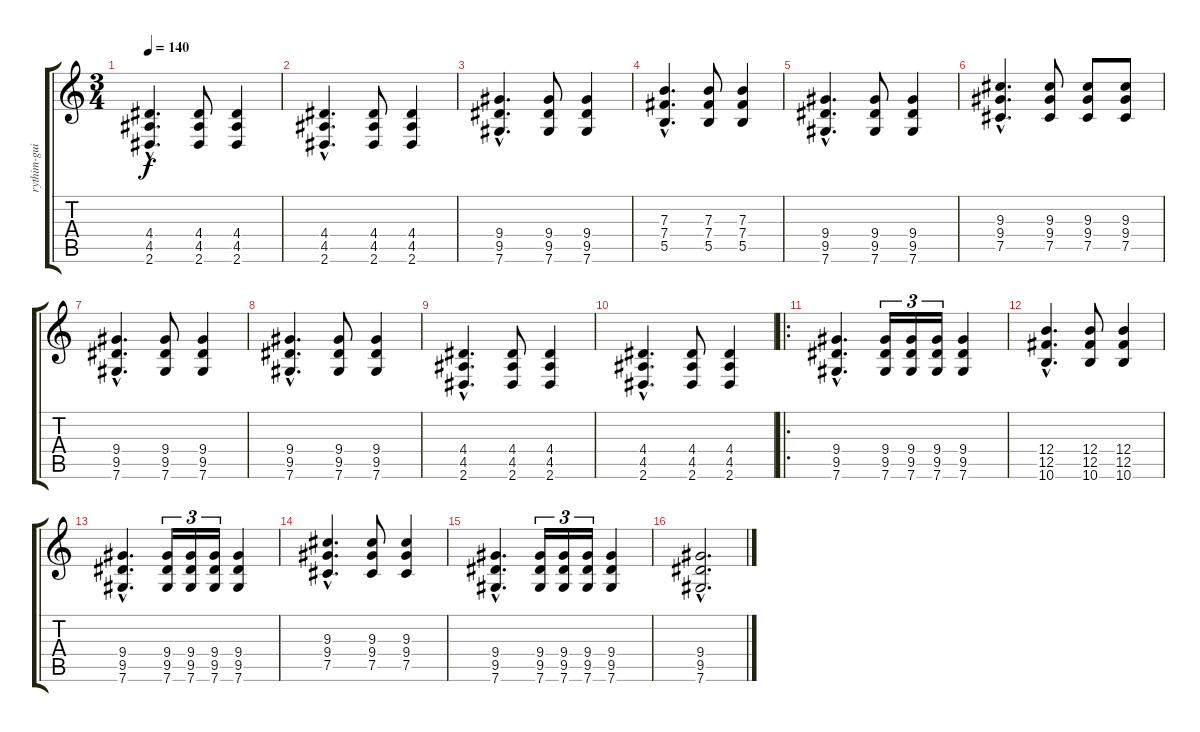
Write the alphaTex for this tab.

\track ("rythim-guitar" "rythim-gui") {instrument distortionguitar}
\staff {score tabs}
\tuning (Db4 Ab3 E3 B2 Gb2 Db2) {hide}
\ts (3 4)
\tempo 140
\clef g2
\ks c
(4.4{hac} 4.5{hac} 2.6{hac}).4{d dy f} (4.4 4.5 2.6).8 (4.4 4.5 2.6).4 |
(4.4{hac} 4.5{hac} 2.6{hac}).4{d} (4.4 4.5 2.6).8 (4.4 4.5 2.6).4 |
(9.4{hac} 9.5{hac} 7.6{hac}).4{d} (9.4 9.5 7.6).8 (9.4 9.5 7.6).4 |
(7.3{hac} 7.4{hac} 5.5{hac}).4{d} (7.3 7.4 5.5).8 (7.3 7.4 5.5).4 |
(9.4{hac} 9.5{hac} 7.6{hac}).4{d} (9.4 9.5 7.6).8 (9.4 9.5 7.6).4 |
(9.3{hac} 9.4{hac} 7.5{hac}).4{d} (9.3 9.4 7.5).8 (9.3 9.4 7.5).8 (9.3 9.4 7.5).8 |
(9.4{hac} 9.5{hac} 7.6{hac}).4{d} (9.4 9.5 7.6).8 (9.4 9.5 7.6).4 |
(9.4{hac} 9.5{hac} 7.6{hac}).4{d} (9.4 9.5 7.6).8 (9.4 9.5 7.6).4 |
(4.4{hac} 4.5{hac} 2.6{hac}).4{d} (4.4 4.5 2.6).8 (4.4 4.5 2.6).4 |
(4.4{hac} 4.5{hac} 2.6{hac}).4{d} (4.4 4.5 2.6).8 (4.4 4.5 2.6).4 |
\ro
(9.4{hac} 9.5{hac} 7.6{hac}).4{d balance 0} (9.4 9.5 7.6).16{tu (3 2)} (9.4 9.5 7.6).16{tu (3 2)} (9.4 9.5 7.6).16{tu (3 2)} (9.4 9.5 7.6).4 |
(12.4{hac} 12.5{hac} 10.6{hac}).4{d} (12.4 12.5 10.6).8 (12.4 12.5 10.6).4 |
(9.4{hac} 9.5{hac} 7.6{hac}).4{d} (9.4 9.5 7.6).16{tu (3 2)} (9.4 9.5 7.6).16{tu (3 2)} (9.4 9.5 7.6).16{tu (3 2)} (9.4 9.5 7.6).4 |
(9.3{hac} 9.4{hac} 7.5{hac}).4{d} (9.3 9.4 7.5).8 (9.3 9.4 7.5).4 |
(9.4{hac} 9.5{hac} 7.6{hac}).4{d} (9.4 9.5 7.6).16{tu (3 2)} (9.4 9.5 7.6).16{tu (3 2)} (9.4 9.5 7.6).16{tu (3 2)} (9.4 9.5 7.6).4 |
(9.4{hac} 9.5{hac} 7.6{hac}).2{d}
